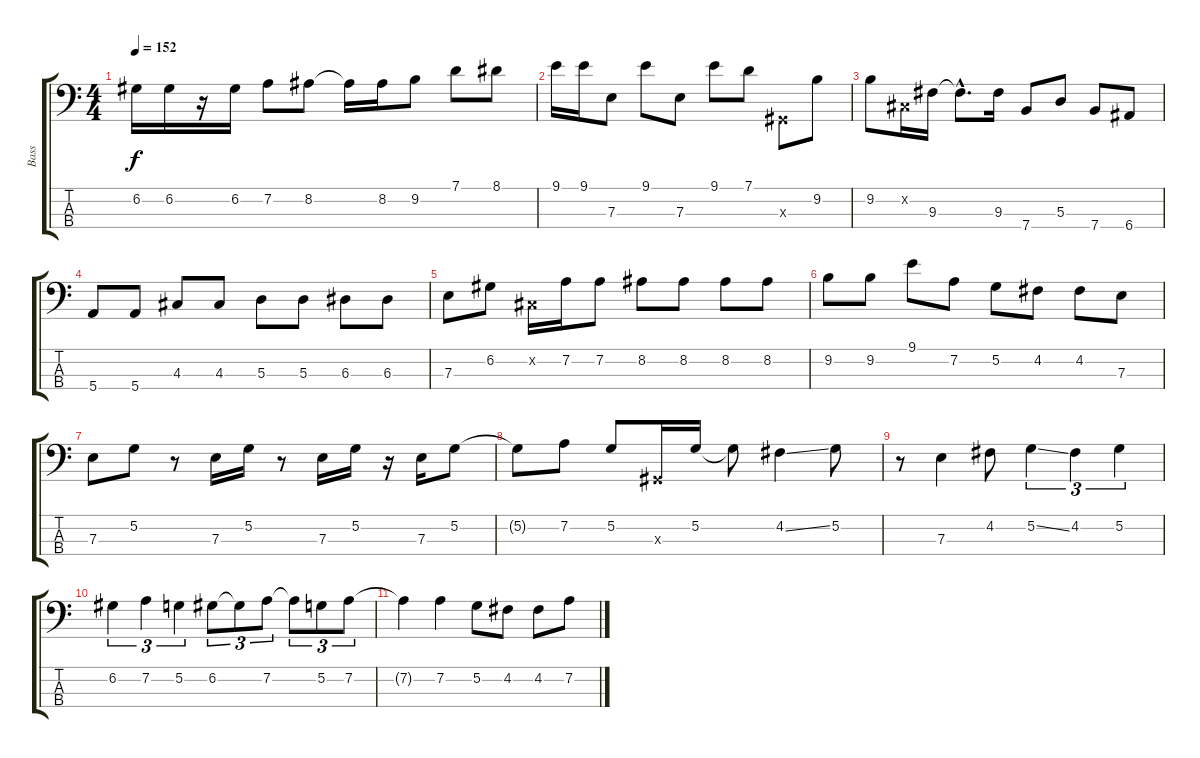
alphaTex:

\track ("Bass" "Bass") {instrument electricbassfinger}
\staff {score tabs}
\tuning (G2 D2 A1 E1) {hide}
\ts (4 4)
\tempo 152
\clef f4
\ks c
6.2.16{dy f} 6.2.16 r.16 6.2.16 7.2.8 8.2.8 8.2{t}.16 8.2.16 9.2.8 7.1.8 8.1.8 |
9.1.16 9.1.16 7.3.8 9.1.8 7.3.8 9.1.8 7.1.8 -1.3{x}.8 9.2.8 |
9.2.8 -1.2{x}.16 9.3.16 9.3{hac t}.8{d} 9.3.16 7.4.8 5.3.8 7.4.8 6.4.8 |
5.4.8 5.4.8 4.3.8 4.3.8 5.3.8 5.3.8 6.3.8 6.3.8 |
7.3.8 6.2.8 -1.2{x}.16 7.2.16 7.2.8 8.2.8 8.2.8 8.2.8 8.2.8 |
9.2.8 9.2.8 9.1.8 7.2.8 5.2.8 4.2.8 4.2.8 7.3.8 |
7.3.8 5.2.8 r.8 7.3.16 5.2.16 r.8 7.3.16 5.2.16 r.16 7.3.16 5.2.8 |
5.2{t}.8 7.2.8 5.2.8 -1.3{x}.16 5.2.16 5.2{t}.8 4.2{ss}.4 5.2.8 |
r.8 7.3.4 4.2.8 5.2{ss}.4{tu (3 2)} 4.2.4{tu (3 2)} 5.2.4{tu (3 2)} |
6.2.4{tu (3 2)} 7.2.4{tu (3 2)} 5.2.4{tu (3 2)} 6.2.8{tu (3 2)} 6.2{t}.8{tu (3 2)} 7.2.8{tu (3 2)} 7.2{t}.8{tu (3 2)} 5.2.8{tu (3 2)} 7.2.8{tu (3 2)} |
7.2{t}.4 7.2.4 5.2.8 4.2.8 4.2.8 7.2.8
